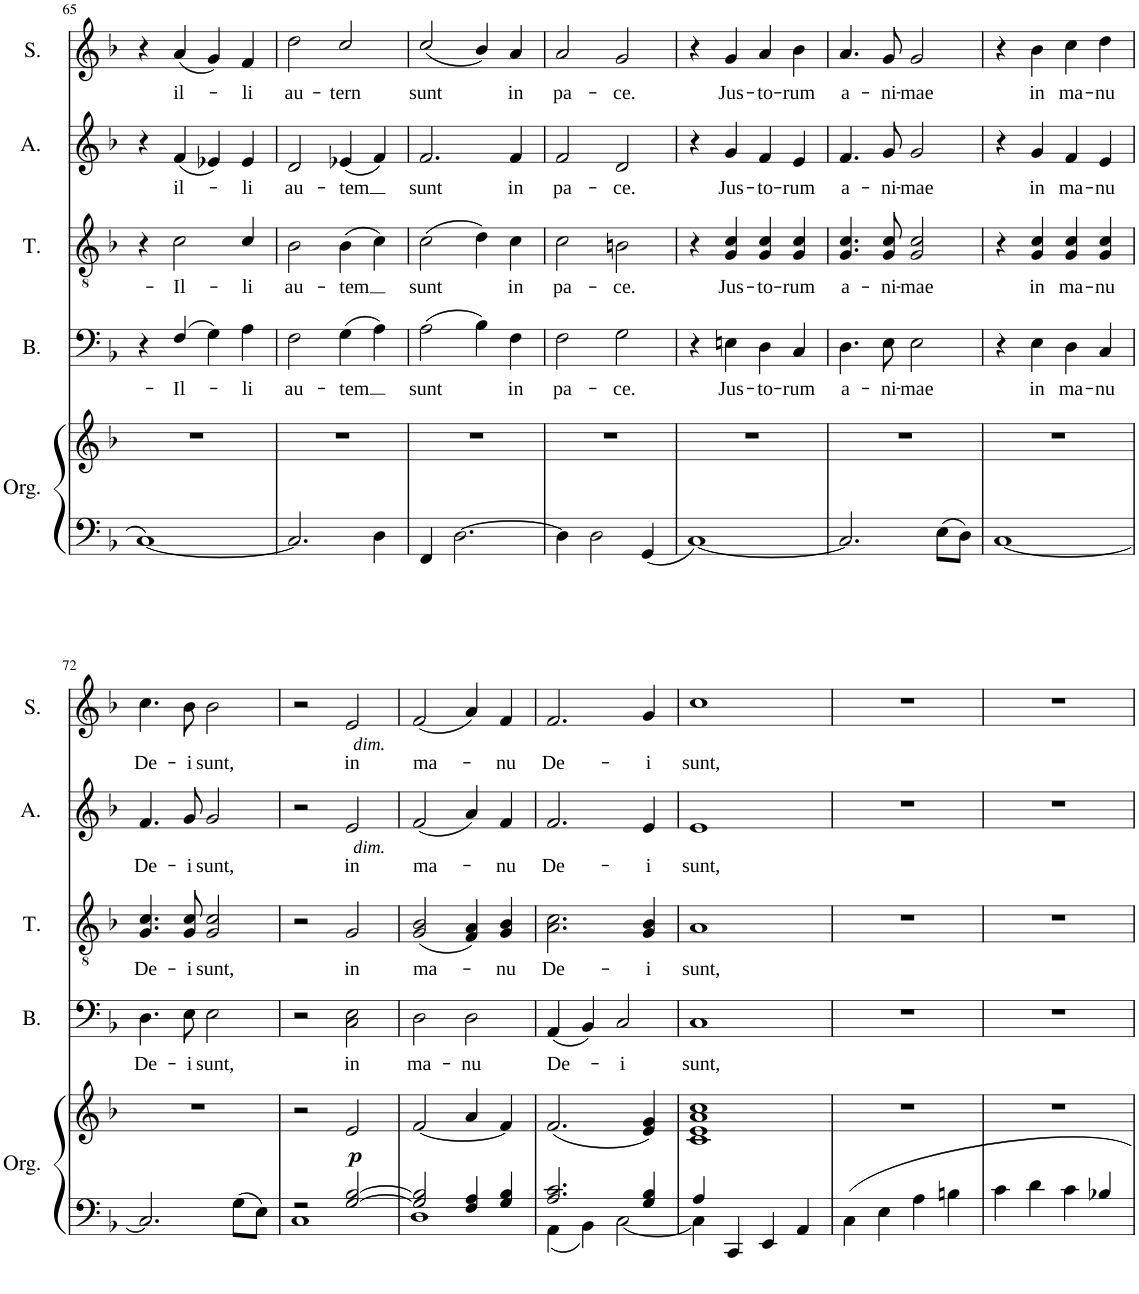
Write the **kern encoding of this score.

**kern	**kern	**dynam	**kern	**text	**kern	**text	**kern	**text	**dynam	**kern	**text	**dynam
*part5	*part5	*part5	*part4	*part4	*part3	*part3	*part2	*part2	*part2	*part1	*part1	*part1
*staff6	*staff5	*staff5/6	*staff4	*staff4	*staff3	*staff3	*staff2	*staff2	*staff2	*staff1	*staff1	*staff1
*I"Orgue	*	*	*I"Basse	*	*I"Ténor	*	*I"Alto	*	*	*I"Soprano	*	*
*I'Org.	*	*	*I'B.	*	*I'T.	*	*I'A.	*	*	*I'S.	*	*
!!LO:PB:g=z
*clefF4	*clefG2	*	*clefF4	*	*clefGv2	*	*clefG2	*	*	*clefG2	*	*
*k[b-]	*k[b-]	*	*k[b-]	*	*k[b-]	*	*k[b-]	*	*	*k[b-]	*	*
=65	=65	=65	=65	=65	=65	=65	=65	=65	=65	=65	=65	=65
[1C	1r	.	4r	.	4r	.	4r	.	.	4r	.	.
!	!	!	!	!LO:LY:b	!	!LO:LY:b	!	!LO:LY:b	!	!	!LO:LY:b	!
.	.	.	(4F/	Il-	2c\	Il-	(4f/	il-	.	(4a/	il-	.
.	.	.	4G\)	.	.	.	4e-X/)	.	.	4g/)	.	.
!	!	!	!	!LO:LY:b	!	!LO:LY:b	!	!LO:LY:b	!	!	!LO:LY:b	!
.	.	.	4A\	-li	4c/	-li	4e-/	-li	.	4f/	-li	.
=66	=66	=66	=66	=66	=66	=66	=66	=66	=66	=66	=66	=66
!	!	!	!	!LO:LY:b	!	!LO:LY:b	!	!LO:LY:b	!	!	!LO:LY:b	!
2.C/]	1r	.	2F\	au-	2B-\	au-	2d/	au-	.	2dd\	au-	.
!	!	!	!	!LO:LY:b	!	!LO:LY:b	!	!LO:LY:b	!	!	!LO:LY:b	!
.	.	.	(4G\	-tem	(4B-\	-tem	(4e-X/	-tem	.	2cc/	-tern	.
4D\	.	.	4A\)	.	4c\)	.	4f/)	.	.	.	.	.
=67	=67	=67	=67	=67	=67	=67	=67	=67	=67	=67	=67	=67
!	!	!	!	!LO:LY:b	!	!LO:LY:b	!	!LO:LY:b	!	!	!LO:LY:b	!
4FF/	1r	.	(2A\	sunt	(2c\	sunt	2.f/	sunt	.	(2cc/	sunt	.
[2.D\	.	.	.	.	.	.	.	.	.	.	.	.
.	.	.	4B-\)	.	4d\)	.	.	.	.	4b-/)	.	.
!	!	!	!	!LO:LY:b	!	!LO:LY:b	!	!LO:LY:b	!	!	!LO:LY:b	!
.	.	.	4F\	in	4c\	in	4f/	in	.	4a/	in	.
=68	=68	=68	=68	=68	=68	=68	=68	=68	=68	=68	=68	=68
!	!	!	!	!LO:LY:b	!	!LO:LY:b	!	!LO:LY:b	!	!	!LO:LY:b	!
4D\]	1r	.	2F\	pa-	2c\	pa-	2f/	pa-	.	2a/	pa-	.
2D\	.	.	.	.	.	.	.	.	.	.	.	.
!	!	!	!	!LO:LY:b	!	!LO:LY:b	!	!LO:LY:b	!	!	!LO:LY:b	!
.	.	.	2G\	-ce.	2Bn\	-ce.	2d/	-ce.	.	2g/	-ce.	.
4GG/	.	.	.	.	.	.	.	.	.	.	.	.
=69	=69	=69	=69	=69	=69	=69	=69	=69	=69	=69	=69	=69
[1C	1r	.	4r	.	4r	.	4r	.	.	4r	.	.
!	!	!	!	!LO:LY:b	!	!LO:LY:b	!	!LO:LY:b	!	!	!LO:LY:b	!
.	.	.	4En\	Jus-	4G/ 4c/	Jus-	4g/	Jus-	.	4g/	Jus-	.
!	!	!	!	!LO:LY:b	!	!LO:LY:b	!	!LO:LY:b	!	!	!LO:LY:b	!
.	.	.	4D\	-to-	4G/ 4c/	-to-	4f/	-to-	.	4a/	-to-	.
!	!	!	!	!LO:LY:b	!	!LO:LY:b	!	!LO:LY:b	!	!	!LO:LY:b	!
.	.	.	4C/	-rum	4G/ 4c/	-rum	4e/	-rum	.	4b-\	-rum	.
=70	=70	=70	=70	=70	=70	=70	=70	=70	=70	=70	=70	=70
!	!	!	!	!LO:LY:b	!	!LO:LY:b	!	!LO:LY:b	!	!	!LO:LY:b	!
2.C/]	1r	.	4.D\	a-	4.G/ 4.c/	a-	4.f/	a-	.	4.a/	a-	.
!	!	!	!	!LO:LY:b	!	!LO:LY:b	!	!LO:LY:b	!	!	!LO:LY:b	!
.	.	.	8E\	-ni-	8G/ 8c/	-ni-	8g/	-ni-	.	8g/	-ni-	.
!	!	!	!	!LO:LY:b	!	!LO:LY:b	!	!LO:LY:b	!	!	!LO:LY:b	!
.	.	.	2E\	-mae	2G/ 2c/	-mae	2g/	-mae	.	2g/	-mae	.
8E\L	.	.	.	.	.	.	.	.	.	.	.	.
8D\J	.	.	.	.	.	.	.	.	.	.	.	.
=71	=71	=71	=71	=71	=71	=71	=71	=71	=71	=71	=71	=71
[1C	1r	.	4r	.	4r	.	4r	.	.	4r	.	.
!	!	!	!	!LO:LY:b	!	!LO:LY:b	!	!LO:LY:b	!	!	!LO:LY:b	!
.	.	.	4E\	in	4G/ 4c/	in	4g/	in	.	4b-\	in	.
!	!	!	!	!LO:LY:b	!	!LO:LY:b	!	!LO:LY:b	!	!	!LO:LY:b	!
.	.	.	4D\	ma-	4G/ 4c/	ma-	4f/	ma-	.	4cc\	ma-	.
!	!	!	!	!LO:LY:b	!	!LO:LY:b	!	!LO:LY:b	!	!	!LO:LY:b	!
.	.	.	4C/	-nu	4G/ 4c/	-nu	4e/	-nu	.	4dd\	-nu	.
!!LO:LB:g=z
=72	=72	=72	=72	=72	=72	=72	=72	=72	=72	=72	=72	=72
!	!	!	!	!LO:LY:b	!	!LO:LY:b	!	!LO:LY:b	!	!	!LO:LY:b	!
2.C/]	1r	.	4.D\	De-	4.G/ 4.c/	De-	4.f/	De-	.	4.cc\	De-	.
!	!	!	!	!LO:LY:b	!	!LO:LY:b	!	!LO:LY:b	!	!	!LO:LY:b	!
.	.	.	8E\	-i	8G/ 8c/	-i	8g/	-i	.	8b-\	-i	.
!	!	!	!	!LO:LY:b	!	!LO:LY:b	!	!LO:LY:b	!	!	!LO:LY:b	!
.	.	.	2E\	sunt,	2G/ 2c/	sunt,	2g/	sunt,	.	2b-\	sunt,	.
8G\L	.	.	.	.	.	.	.	.	.	.	.	.
8E\J	.	.	.	.	.	.	.	.	.	.	.	.
=73	=73	=73	=73	=73	=73	=73	=73	=73	=73	=73	=73	=73
*^	*	*	*	*	*	*	*	*	*	*	*	*
2r	1C	2r	.	2r	.	2r	.	2r	.	.	2r	.	.
!	!	!	!LO:DY:b	!	!LO:LY:b	!	!LO:LY:b	!	!LO:LY:b	!LO:DY:b	!	!LO:LY:b	!LO:DY:b
[2G/ [2B-/	.	2e/	p	2C\ 2E\	in	2G/	in	2e/	in	other-dynamics	2e/	in	other-dynamics
=74	=74	=74	=74	=74	=74	=74	=74	=74	=74	=74	=74	=74	=74
!	!	!	!	!	!LO:LY:b	!	!LO:LY:b	!	!LO:LY:b	!	!	!LO:LY:b	!
2G/] 2B-/]	1D	[2f/	.	2D\	ma-	(2G/ 2B-/	ma-	(2f/	ma-	.	(2f/	ma-	.
!	!	!	!	!	!LO:LY:b	!	!	!	!	!	!	!	!
4F/ 4A/	.	4a/	.	2D\	-nu	4F/ 4A/)	.	4a/)	.	.	4a/)	.	.
!	!	!	!	!	!	!	!LO:LY:b	!	!LO:LY:b	!	!	!LO:LY:b	!
4G/ 4B-/	.	4f/]	.	.	.	4G/ 4B-/	-nu	4f/	-nu	.	4f/	-nu	.
=75	=75	=75	=75	=75	=75	=75	=75	=75	=75	=75	=75	=75	=75
!	!	!	!	!	!LO:LY:b	!	!LO:LY:b	!	!LO:LY:b	!	!	!LO:LY:b	!
2.A/ 2.c/	4AA\	(2.f/	.	(4AA/	De-	2.A\ 2.c\	De-	2.f/	De-	.	2.f/	De-	.
.	4BB-\	.	.	4BB-/)	.	.	.	.	.	.	.	.	.
!	!	!	!	!	!LO:LY:b	!	!	!	!	!	!	!	!
.	[2C\	.	.	2C/	-i	.	.	.	.	.	.	.	.
!	!	!	!	!	!	!	!LO:LY:b	!	!LO:LY:b	!	!	!LO:LY:b	!
4G/ 4B-/	.	4e/ 4g/)	.	.	.	4G/ 4B-/	-i	4e/	-i	.	4g/	-i	.
=76	=76	=76	=76	=76	=76	=76	=76	=76	=76	=76	=76	=76	=76
!	!	!	!	!	!LO:LY:b	!	!LO:LY:b	!	!LO:LY:b	!	!	!LO:LY:b	!
4A/	4C\]	1c 1e 1a 1cc	.	1C	sunt,	1A	sunt,	1e	sunt,	.	1cc	sunt,	.
4CC/	2.ryy	.	.	.	.	.	.	.	.	.	.	.	.
4EE/	.	.	.	.	.	.	.	.	.	.	.	.	.
4AA/	.	.	.	.	.	.	.	.	.	.	.	.	.
*v	*v	*	*	*	*	*	*	*	*	*	*	*	*
=77	=77	=77	=77	=77	=77	=77	=77	=77	=77	=77	=77	=77
4C\	1r	.	1r	.	1r	.	1r	.	.	1r	.	.
4E\	.	.	.	.	.	.	.	.	.	.	.	.
4A\	.	.	.	.	.	.	.	.	.	.	.	.
4Bn\	.	.	.	.	.	.	.	.	.	.	.	.
=78	=78	=78	=78	=78	=78	=78	=78	=78	=78	=78	=78	=78
4c\	1r	.	1r	.	1r	.	1r	.	.	1r	.	.
4d\	.	.	.	.	.	.	.	.	.	.	.	.
4c\	.	.	.	.	.	.	.	.	.	.	.	.
4B-X/	.	.	.	.	.	.	.	.	.	.	.	.
=	=	=	=	=	=	=	=	=	=	=	=	=
*-	*-	*-	*-	*-	*-	*-	*-	*-	*-	*-	*-	*-
